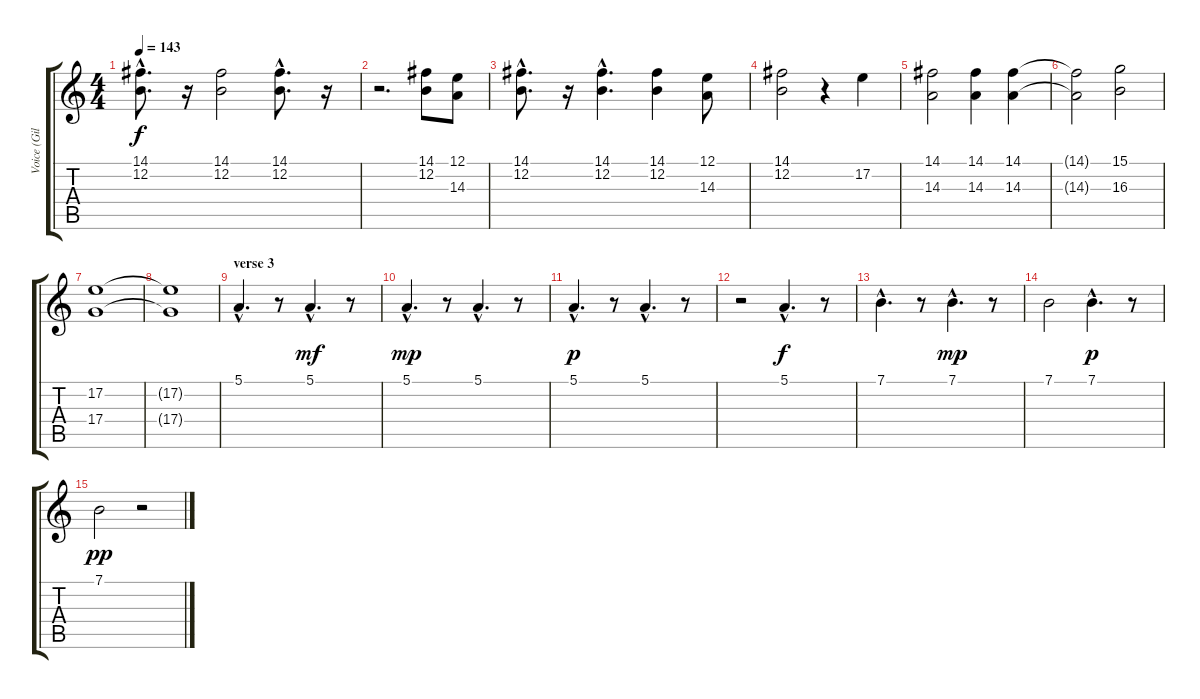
\track ("Voice (Gilmour)" "Voice (Gil") {instrument synthvoice}
\staff {score tabs}
\tuning (E4 B3 G3 D3 A2 E2) {hide}
\ts (4 4)
\tempo 143
\clef g2
\ks c
(14.1{hac} 12.2{hac}).8{d dy f} r.16 (14.1 12.2).2 (14.1{hac} 12.2{hac}).8{d} r.16 |
r.2{d} (14.1 12.2).8 (12.1 14.3).8 |
(14.1{hac} 12.2{hac}).8{d} r.16 (14.1{hac} 12.2{hac}).4{d} (14.1 12.2).4 (12.1 14.3).8 |
(14.1 12.2).2 r.4 17.2.4 |
(14.1 14.3).2 (14.1 14.3).4 (14.1 14.3).4 |
(14.1{t} 14.3{t}).2 (15.1 16.3).2 |
(17.2 17.4).1 |
(17.2{t} 17.4{t}).1 |
\section ("" "verse 3")
5.1{hac}.4{d} r.8 5.1{hac}.4{d dy mf} r.8 |
5.1{hac}.4{d dy mp} r.8 5.1{hac}.4{d} r.8 |
5.1{hac}.4{d dy p} r.8 5.1{hac}.4{d} r.8 |
r.2 5.1{hac}.4{d dy f} r.8 |
7.1{hac}.4{d} r.8 7.1{hac}.4{d dy mp} r.8 |
7.1.2 7.1{hac}.4{d dy p} r.8 |
7.1.2{dy pp} r.2
